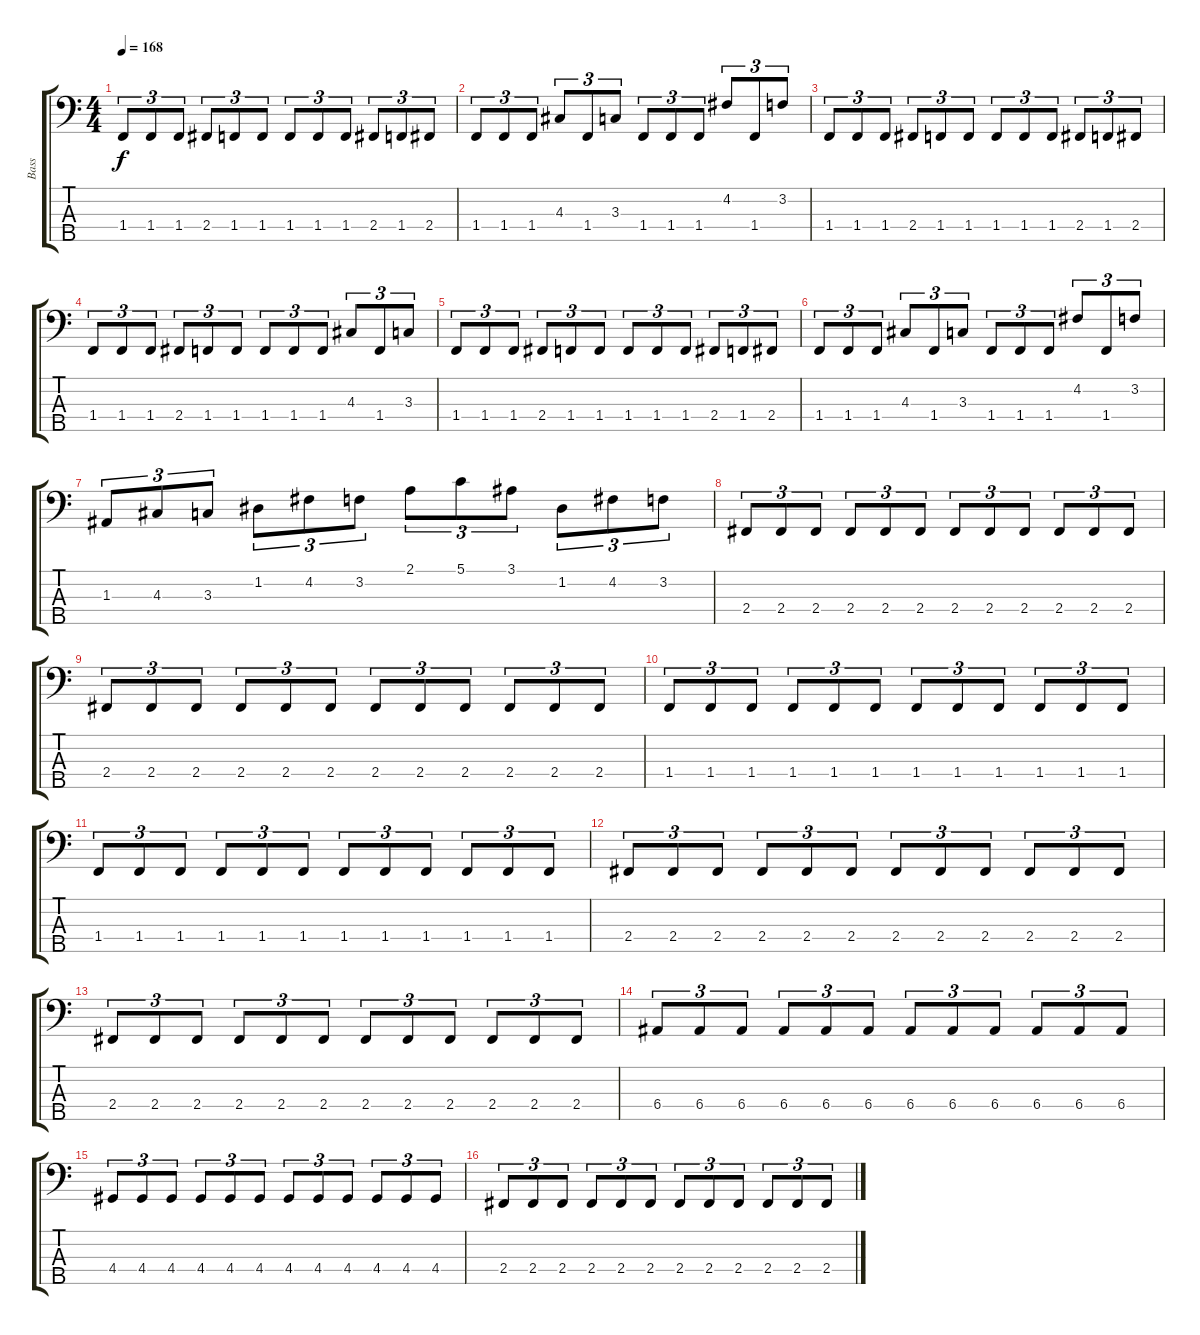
\track ("Bass" "Bass") {instrument electricbasspick}
\staff {score tabs}
\tuning (G2 D2 A1 E1 B0) {hide}
\ts (4 4)
\tempo 168
\clef f4
\ks c
1.4.8{tu (3 2) dy f} 1.4.8{tu (3 2)} 1.4.8{tu (3 2)} 2.4.8{tu (3 2)} 1.4.8{tu (3 2)} 1.4.8{tu (3 2)} 1.4.8{tu (3 2)} 1.4.8{tu (3 2)} 1.4.8{tu (3 2)} 2.4.8{tu (3 2)} 1.4.8{tu (3 2)} 2.4.8{tu (3 2)} |
1.4.8{tu (3 2)} 1.4.8{tu (3 2)} 1.4.8{tu (3 2)} 4.3.8{tu (3 2)} 1.4.8{tu (3 2)} 3.3.8{tu (3 2)} 1.4.8{tu (3 2)} 1.4.8{tu (3 2)} 1.4.8{tu (3 2)} 4.2.8{tu (3 2)} 1.4.8{tu (3 2)} 3.2.8{tu (3 2)} |
1.4.8{tu (3 2)} 1.4.8{tu (3 2)} 1.4.8{tu (3 2)} 2.4.8{tu (3 2)} 1.4.8{tu (3 2)} 1.4.8{tu (3 2)} 1.4.8{tu (3 2)} 1.4.8{tu (3 2)} 1.4.8{tu (3 2)} 2.4.8{tu (3 2)} 1.4.8{tu (3 2)} 2.4.8{tu (3 2)} |
1.4.8{tu (3 2)} 1.4.8{tu (3 2)} 1.4.8{tu (3 2)} 2.4.8{tu (3 2)} 1.4.8{tu (3 2)} 1.4.8{tu (3 2)} 1.4.8{tu (3 2)} 1.4.8{tu (3 2)} 1.4.8{tu (3 2)} 4.3.8{tu (3 2)} 1.4.8{tu (3 2)} 3.3.8{tu (3 2)} |
1.4.8{tu (3 2)} 1.4.8{tu (3 2)} 1.4.8{tu (3 2)} 2.4.8{tu (3 2)} 1.4.8{tu (3 2)} 1.4.8{tu (3 2)} 1.4.8{tu (3 2)} 1.4.8{tu (3 2)} 1.4.8{tu (3 2)} 2.4.8{tu (3 2)} 1.4.8{tu (3 2)} 2.4.8{tu (3 2)} |
1.4.8{tu (3 2)} 1.4.8{tu (3 2)} 1.4.8{tu (3 2)} 4.3.8{tu (3 2)} 1.4.8{tu (3 2)} 3.3.8{tu (3 2)} 1.4.8{tu (3 2)} 1.4.8{tu (3 2)} 1.4.8{tu (3 2)} 4.2.8{tu (3 2)} 1.4.8{tu (3 2)} 3.2.8{tu (3 2)} |
1.3.8{tu (3 2)} 4.3.8{tu (3 2)} 3.3.8{tu (3 2)} 1.2.8{tu (3 2)} 4.2.8{tu (3 2)} 3.2.8{tu (3 2)} 2.1.8{tu (3 2)} 5.1.8{tu (3 2)} 3.1.8{tu (3 2)} 1.2.8{tu (3 2)} 4.2.8{tu (3 2)} 3.2.8{tu (3 2)} |
2.4.8{tu (3 2) balance 16} 2.4.8{tu (3 2)} 2.4.8{tu (3 2)} 2.4.8{tu (3 2)} 2.4.8{tu (3 2)} 2.4.8{tu (3 2)} 2.4.8{tu (3 2)} 2.4.8{tu (3 2)} 2.4.8{tu (3 2)} 2.4.8{tu (3 2)} 2.4.8{tu (3 2)} 2.4.8{tu (3 2)} |
2.4.8{tu (3 2)} 2.4.8{tu (3 2)} 2.4.8{tu (3 2)} 2.4.8{tu (3 2)} 2.4.8{tu (3 2)} 2.4.8{tu (3 2)} 2.4.8{tu (3 2)} 2.4.8{tu (3 2)} 2.4.8{tu (3 2)} 2.4.8{tu (3 2)} 2.4.8{tu (3 2)} 2.4.8{tu (3 2)} |
1.4.8{tu (3 2)} 1.4.8{tu (3 2)} 1.4.8{tu (3 2)} 1.4.8{tu (3 2)} 1.4.8{tu (3 2)} 1.4.8{tu (3 2)} 1.4.8{tu (3 2)} 1.4.8{tu (3 2)} 1.4.8{tu (3 2)} 1.4.8{tu (3 2)} 1.4.8{tu (3 2)} 1.4.8{tu (3 2)} |
1.4.8{tu (3 2)} 1.4.8{tu (3 2)} 1.4.8{tu (3 2)} 1.4.8{tu (3 2)} 1.4.8{tu (3 2)} 1.4.8{tu (3 2)} 1.4.8{tu (3 2)} 1.4.8{tu (3 2)} 1.4.8{tu (3 2)} 1.4.8{tu (3 2)} 1.4.8{tu (3 2)} 1.4.8{tu (3 2)} |
2.4.8{tu (3 2)} 2.4.8{tu (3 2)} 2.4.8{tu (3 2)} 2.4.8{tu (3 2)} 2.4.8{tu (3 2)} 2.4.8{tu (3 2)} 2.4.8{tu (3 2)} 2.4.8{tu (3 2)} 2.4.8{tu (3 2)} 2.4.8{tu (3 2)} 2.4.8{tu (3 2)} 2.4.8{tu (3 2)} |
2.4.8{tu (3 2)} 2.4.8{tu (3 2)} 2.4.8{tu (3 2)} 2.4.8{tu (3 2)} 2.4.8{tu (3 2)} 2.4.8{tu (3 2)} 2.4.8{tu (3 2)} 2.4.8{tu (3 2)} 2.4.8{tu (3 2)} 2.4.8{tu (3 2)} 2.4.8{tu (3 2)} 2.4.8{tu (3 2)} |
6.4.8{tu (3 2)} 6.4.8{tu (3 2)} 6.4.8{tu (3 2)} 6.4.8{tu (3 2)} 6.4.8{tu (3 2)} 6.4.8{tu (3 2)} 6.4.8{tu (3 2)} 6.4.8{tu (3 2)} 6.4.8{tu (3 2)} 6.4.8{tu (3 2)} 6.4.8{tu (3 2)} 6.4.8{tu (3 2)} |
4.4.8{tu (3 2)} 4.4.8{tu (3 2)} 4.4.8{tu (3 2)} 4.4.8{tu (3 2)} 4.4.8{tu (3 2)} 4.4.8{tu (3 2)} 4.4.8{tu (3 2)} 4.4.8{tu (3 2)} 4.4.8{tu (3 2)} 4.4.8{tu (3 2)} 4.4.8{tu (3 2)} 4.4.8{tu (3 2)} |
2.4.8{tu (3 2)} 2.4.8{tu (3 2)} 2.4.8{tu (3 2)} 2.4.8{tu (3 2)} 2.4.8{tu (3 2)} 2.4.8{tu (3 2)} 2.4.8{tu (3 2)} 2.4.8{tu (3 2)} 2.4.8{tu (3 2)} 2.4.8{tu (3 2)} 2.4.8{tu (3 2)} 2.4.8{tu (3 2)}
